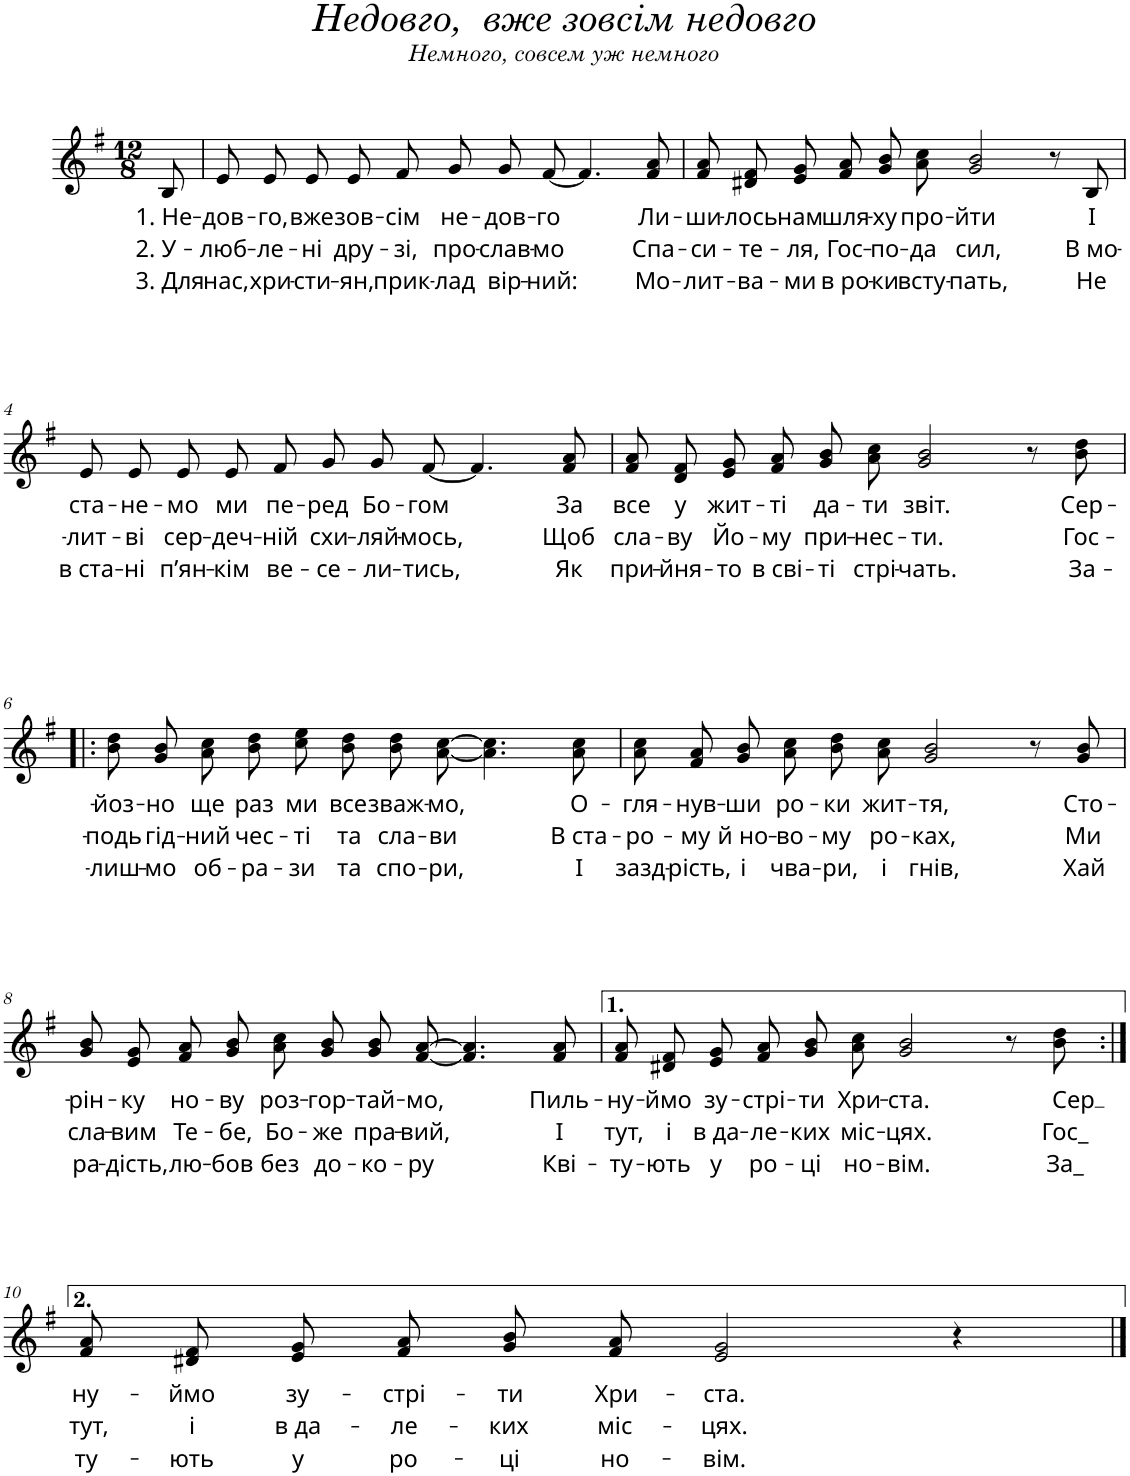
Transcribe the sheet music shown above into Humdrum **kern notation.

**kern	**text	**text	**text
*part1	*part1	*part1	*part1
*staff1	*staff1	*staff1	*staff1
*I"Piano	*	*	*
*I'Pno.	*	*	*
*clefG2	*	*	*
*k[f#]	*	*	*
*M12/8	*	*	*
=1	=1	=1	=1
!	!LO:LY:b	!LO:LY:b	!LO:LY:b
8B/	1. Не-	2. У-	3. Для
=2	=2	=2	=2
!	!LO:LY:b	!LO:LY:b	!LO:LY:b
8e/L	-дов-	-люб-	нас,
!	!LO:LY:b	!LO:LY:b	!LO:LY:b
8e/	-го,	-ле-	хри-
!	!LO:LY:b	!LO:LY:b	!LO:LY:b
8e/J	вже	-ні	-сти-
!	!LO:LY:b	!LO:LY:b	!LO:LY:b
8e/L	зов-	дру-	-ян,
!	!LO:LY:b	!LO:LY:b	!LO:LY:b
8f#/	-сім	-зі,	прик-
!	!LO:LY:b	!LO:LY:b	!LO:LY:b
8g/J	не-	про-	-лад
!	!LO:LY:b	!LO:LY:b	!LO:LY:b
8g/L	-дов-	-слав-	вір-
!	!LO:LY:b	!LO:LY:b	!LO:LY:b
[8f#/J	-го	-мо	-ний:
4.f#/]	.	.	.
!	!LO:LY:b	!LO:LY:b	!LO:LY:b
8f#/ 8a/	Ли-	Спа-	Мо-
=3	=3	=3	=3
!	!LO:LY:b	!LO:LY:b	!LO:LY:b
8f#/ 8a/L	-ши-	-си-	-лит-
!	!LO:LY:b	!LO:LY:b	!LO:LY:b
8d#X/ 8f#/	-лось	-те-	-ва-
!	!LO:LY:b	!LO:LY:b	!LO:LY:b
8e/ 8g/J	нам	-ля,	-ми
!	!LO:LY:b	!LO:LY:b	!LO:LY:b
8f#/ 8a/L	шля-	Гос-	в ро-
!	!LO:LY:b	!LO:LY:b	!LO:LY:b
8g/ 8b/	-ху	-по-	-ки
!	!LO:LY:b	!LO:LY:b	!LO:LY:b
8a/ 8cc/J	про-	-да	всту-
!	!LO:LY:b	!LO:LY:b	!LO:LY:b
2g/ 2b/	-йти	сил,	-пать,
8r	.	.	.
!	!LO:LY:b	!LO:LY:b	!LO:LY:b
8B/	І	В мо-	Не
!!LO:LB:g=z
=4	=4	=4	=4
!	!LO:LY:b	!LO:LY:b	!LO:LY:b
8e/L	ста-	-лит-	в ста-
!	!LO:LY:b	!LO:LY:b	!LO:LY:b
8e/	-не-	-ві	-ні
!	!LO:LY:b	!LO:LY:b	!LO:LY:b
8e/J	-мо	сер-	пʼян-
!	!LO:LY:b	!LO:LY:b	!LO:LY:b
8e/L	ми	-деч-	-кім
!	!LO:LY:b	!LO:LY:b	!LO:LY:b
8f#/	пе-	-ній	ве-
!	!LO:LY:b	!LO:LY:b	!LO:LY:b
8g/J	-ред	схи-	-се-
!	!LO:LY:b	!LO:LY:b	!LO:LY:b
8g/L	Бо-	-ляй-	-ли-
!	!LO:LY:b	!LO:LY:b	!LO:LY:b
[8f#/J	-гом	-мось,	-тись,
4.f#/]	.	.	.
!	!LO:LY:b	!LO:LY:b	!LO:LY:b
8f#/ 8a/	За	Щоб	Як
=5	=5	=5	=5
!	!LO:LY:b	!LO:LY:b	!LO:LY:b
8f#/ 8a/L	все	сла-	при-
!	!LO:LY:b	!LO:LY:b	!LO:LY:b
8d/ 8f#/	у	-ву	-йня-
!	!LO:LY:b	!LO:LY:b	!LO:LY:b
8e/ 8g/J	жит-	Йо-	-то
!	!LO:LY:b	!LO:LY:b	!LO:LY:b
8f#/ 8a/L	-ті	-му	в сві-
!	!LO:LY:b	!LO:LY:b	!LO:LY:b
8g/ 8b/	да-	при-	-ті
!	!LO:LY:b	!LO:LY:b	!LO:LY:b
8a/ 8cc/J	-ти	-нес-	стрі-
!	!LO:LY:b	!LO:LY:b	!LO:LY:b
2g/ 2b/	звіт.	-ти.	-чать.
8r	.	.	.
!	!LO:LY:b	!LO:LY:b	!LO:LY:b
8b\ 8dd\	Сер-	Гос-	За-
!!LO:LB:g=z
=6!|:	=6!|:	=6!|:	=6!|:
!	!LO:LY:b	!LO:LY:b	!LO:LY:b
8b\ 8dd\L	-йоз-	-подь	-лиш-
!	!LO:LY:b	!LO:LY:b	!LO:LY:b
8g\ 8b\	-но	гід-	-мо
!	!LO:LY:b	!LO:LY:b	!LO:LY:b
8a\ 8cc\J	ще	-ний	об-
!	!LO:LY:b	!LO:LY:b	!LO:LY:b
8b\ 8dd\L	раз	чес-	-ра-
!	!LO:LY:b	!LO:LY:b	!LO:LY:b
8cc\ 8ee\	ми	-ті	-зи
!	!LO:LY:b	!LO:LY:b	!LO:LY:b
8b\ 8dd\J	все	та	та
!	!LO:LY:b	!LO:LY:b	!LO:LY:b
8b\ 8dd\L	зваж-	сла-	спо-
!	!LO:LY:b	!LO:LY:b	!LO:LY:b
[8a\ [8cc\J	-мо,	-ви	-ри,
4.a\] 4.cc\]	.	.	.
!	!LO:LY:b	!LO:LY:b	!LO:LY:b
8a\ 8cc\	О-	В ста-	І
=7	=7	=7	=7
!	!LO:LY:b	!LO:LY:b	!LO:LY:b
8a/ 8cc/L	-гля-	-ро-	зазд-
!	!LO:LY:b	!LO:LY:b	!LO:LY:b
8f#/ 8a/	-нув-	-му	-рість,
!	!LO:LY:b	!LO:LY:b	!LO:LY:b
8g/ 8b/J	-ши	й но-	і
!	!LO:LY:b	!LO:LY:b	!LO:LY:b
8a\ 8cc\L	ро-	-во-	чва-
!	!LO:LY:b	!LO:LY:b	!LO:LY:b
8b\ 8dd\	-ки	-му	-ри,
!	!LO:LY:b	!LO:LY:b	!LO:LY:b
8a\ 8cc\J	жит-	ро-	і
!	!LO:LY:b	!LO:LY:b	!LO:LY:b
2g/ 2b/	-тя,	-ках,	гнів,
8r	.	.	.
!	!LO:LY:b	!LO:LY:b	!LO:LY:b
8g/ 8b/	Сто-	Ми	Хай
!!LO:LB:g=z
=8	=8	=8	=8
!	!LO:LY:b	!LO:LY:b	!LO:LY:b
8g/ 8b/L	-рін-	сла-	ра-
!	!LO:LY:b	!LO:LY:b	!LO:LY:b
8e/ 8g/	-ку	-вим	-дість,
!	!LO:LY:b	!LO:LY:b	!LO:LY:b
8f#/ 8a/J	но-	Те-	лю-
!	!LO:LY:b	!LO:LY:b	!LO:LY:b
8g/ 8b/L	-ву	-бе,	-бов
!	!LO:LY:b	!LO:LY:b	!LO:LY:b
8a/ 8cc/	роз-	Бо-	без
!	!LO:LY:b	!LO:LY:b	!LO:LY:b
8g/ 8b/J	-гор-	-же	до-
!	!LO:LY:b	!LO:LY:b	!LO:LY:b
8g/ 8b/L	-тай-	пра-	-ко-
!	!LO:LY:b	!LO:LY:b	!LO:LY:b
[8f#/ [8a/J	-мо,	-вий,	-ру
4.f#/] 4.a/]	.	.	.
!	!LO:LY:b	!LO:LY:b	!LO:LY:b
8f#/ 8a/	Пиль-	І	Кві-
=9	=9	=9	=9
!	!LO:LY:b	!LO:LY:b	!LO:LY:b
8f#/ 8a/L	-ну-	тут,	-ту-
!	!LO:LY:b	!LO:LY:b	!LO:LY:b
8d#X/ 8f#/	-ймо	і	-ють
!	!LO:LY:b	!LO:LY:b	!LO:LY:b
8e/ 8g/J	зу-	в да-	у
!	!LO:LY:b	!LO:LY:b	!LO:LY:b
8f#/ 8a/L	-стрі-	-ле-	ро-
!	!LO:LY:b	!LO:LY:b	!LO:LY:b
8g/ 8b/	-ти	-ких	-ці
!	!LO:LY:b	!LO:LY:b	!LO:LY:b
8a/ 8cc/J	Хри-	міс-	но-
!	!LO:LY:b	!LO:LY:b	!LO:LY:b
2g/ 2b/	-ста.	-цях.	-вім.
8r	.	.	.
!	!LO:LY:b	!LO:LY:b	!LO:LY:b
8b\ 8dd\	Сер	-Гос_	За_
!!LO:LB:g=z
=10:|!	=10:|!	=10:|!	=10:|!
!	!LO:LY:b	!LO:LY:b	!LO:LY:b
8f#/ 8a/L	ну-	тут,	ту-
!	!LO:LY:b	!LO:LY:b	!LO:LY:b
8d#X/ 8f#/	-ймо	і	-ють
!	!LO:LY:b	!LO:LY:b	!LO:LY:b
8e/ 8g/J	зу-	в да-	у
!	!LO:LY:b	!LO:LY:b	!LO:LY:b
8f#/ 8a/L	-стрі-	-ле-	ро-
!	!LO:LY:b	!LO:LY:b	!LO:LY:b
8g/ 8b/	-ти	-ких	-ці
!	!LO:LY:b	!LO:LY:b	!LO:LY:b
8f#/ 8a/J	Хри-	міс-	но-
!	!LO:LY:b	!LO:LY:b	!LO:LY:b
2e/ 2g/	-ста.	-цях.	-вім.
4r	.	.	.
==	==	==	==
*-	*-	*-	*-
